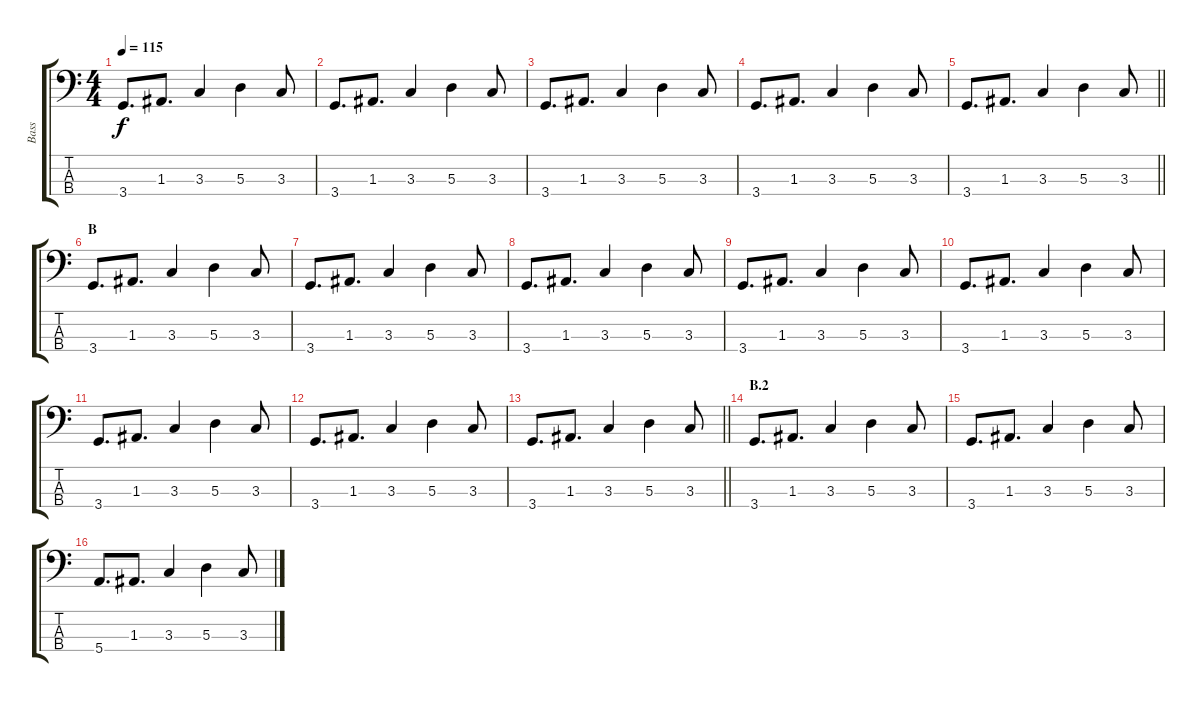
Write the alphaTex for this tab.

\track ("Bass" "Bass") {instrument electricbassfinger}
\staff {score tabs}
\tuning (G2 D2 A1 E1) {hide}
\ts (4 4)
\tempo 115
\clef f4
\ks c
3.4.8{d dy f} 1.3.8{d} 3.3.4 5.3.4 3.3.8 |
3.4.8{d} 1.3.8{d} 3.3.4 5.3.4 3.3.8 |
3.4.8{d} 1.3.8{d} 3.3.4 5.3.4 3.3.8 |
3.4.8{d} 1.3.8{d} 3.3.4 5.3.4 3.3.8 |
\barLineRight lightlight
3.4.8{d} 1.3.8{d} 3.3.4 5.3.4 3.3.8 |
\section ("" "B")
3.4.8{d} 1.3.8{d} 3.3.4 5.3.4 3.3.8 |
3.4.8{d} 1.3.8{d} 3.3.4 5.3.4 3.3.8 |
3.4.8{d} 1.3.8{d} 3.3.4 5.3.4 3.3.8 |
3.4.8{d} 1.3.8{d} 3.3.4 5.3.4 3.3.8 |
3.4.8{d} 1.3.8{d} 3.3.4 5.3.4 3.3.8 |
3.4.8{d} 1.3.8{d} 3.3.4 5.3.4 3.3.8 |
3.4.8{d} 1.3.8{d} 3.3.4 5.3.4 3.3.8 |
\barLineRight lightlight
3.4.8{d} 1.3.8{d} 3.3.4 5.3.4 3.3.8 |
\section ("" "B.2")
3.4.8{d} 1.3.8{d} 3.3.4 5.3.4 3.3.8 |
3.4.8{d} 1.3.8{d} 3.3.4 5.3.4 3.3.8 |
5.4.8{d} 1.3.8{d} 3.3.4 5.3.4 3.3.8
